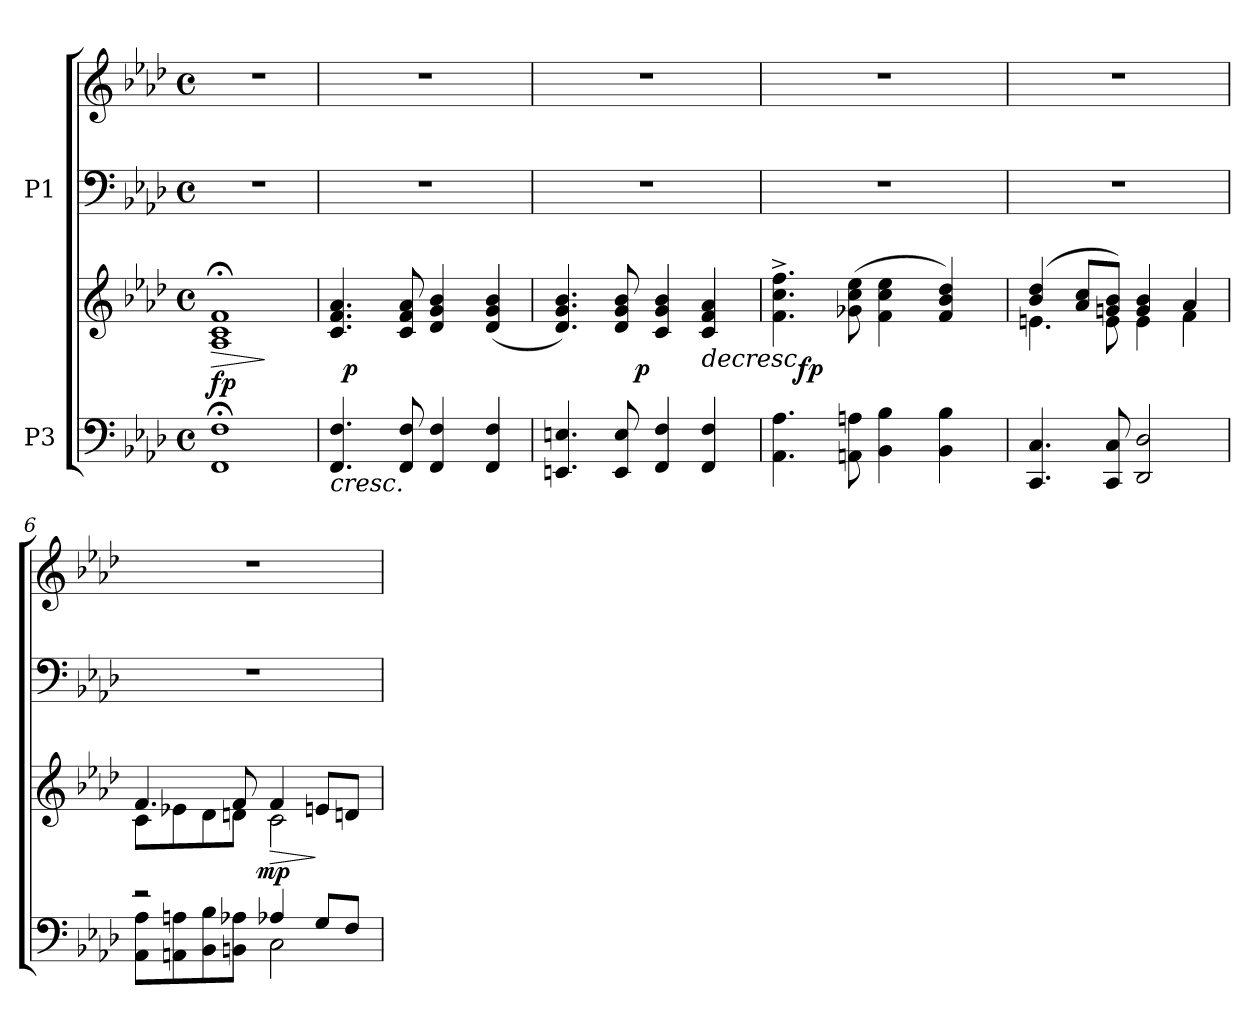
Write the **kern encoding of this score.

**kern	**kern	**dynam	**kern	**kern
*part2	*part2	*part2	*part1	*part1
*staff4	*staff3	*staff3/4	*staff2	*staff1
*I"P3	*	*	*I"P1	*
!!LO:PB:g=z
*clefF4	*clefG2	*	*clefF4	*clefG2
*k[b-e-a-d-]	*k[b-e-a-d-]	*	*k[b-e-a-d-]	*k[b-e-a-d-]
*A-:	*A-:	*	*A-:	*A-:
*M4/4	*M4/4	*	*M4/4	*M4/4
*met(c)	*met(c)	*	*met(c)	*met(c)
*MM60	*MM60	*	*MM60	*MM60
=1	=1	=1	=1	=1
!	!	!LO:HP:b	!	!
1FFi; 1Fi;	1A-i; 1ci; 1fi;	> fp	1r	1r
.	.	]	.	.
=2	=2	=2	=2	=2
!	!	!LO:HP:b=2	!	!
*^	*	*	*	*
4.FFi/ 4.Fi	32ryy	4.ci/ 4.fi 4.a-i	<	1r	1r
.	2ryy	.	p	.	.
8FFi/ 8Fi	.	8ci/ 8fi 8a-i	.	.	.
4FFi/ 4Fi	.	4d-i/ 4gi 4b-i	.	.	.
.	4...ryy	.	.	.	.
4FFi/ 4Fi	.	(4d-i/ 4gi 4b-i	.	.	.
=3	=3	=3	=3	=3	=3
4.EEni/ 4.Eni	4..ryy	4.d-i/ 4.gi 4.b-i)	.	1r	1r
8EEi/ 8Ei	.	8d-i/ 8gi 8b-i	]	.	.
.	2ryy	.	p	.	.
4FFi/ 4Fi	.	4ci/ 4gi 4b-i	.	.	.
!	!	!	!LO:HP:b	!	!
4FFi/ 4Fi	.	4ci/ 4fi 4a-i	>	.	.
.	16ryy	.	.	.	.
.	.	.	[	.	.
*v	*v	*	*	*	*
=4	=4	=4	=4	=4
*	*^	*	*	*
4.AA-i\ 4.A-i	4.fi\^ 4.cci^ 4.ffi^	16.ryy	.	1r	1r
.	.	2ryy	fp	.	.
8AAni\ 8Ani	(8g-Xi\ 8cci 8ee-i	.	.	.	.
4BB-i\ 4B-i	4fi\ 4cci 4ee-i	.	.	.	.
.	.	4ryy	.	.	.
4BB-i\ 4B-i	4fi/ 4b-i 4dd-i)	.	.	.	.
.	.	8ryy	.	.	.
.	.	32ryy	.	.	.
=5	=5	=5	=5	=5	=5
4.CCi/ 4.Ci	(4b-i/ 4dd-i	4.eni\	.	1r	1r
.	8a-i/ 8cciL	.	.	.	.
8CCi/ 8Ci	8gni/ 8b-iJ)	8ei\	.	.	.
2DD-i/ 2D-i	4gi/ 4b-i	4ei\	.	.	.
.	4a-i/	4fi\	.	.	.
=6	=6	=6	=6	=6	=6
*^	*	*	*	*	*
*	*^	*	*	*	*	*
2r	8AA-i\ 8A-iL	4...ryy	4.fi/	8ci\L	.	1r	1r
.	8AAni\ 8Ani	.	.	8e-Xi\	.	.	.
.	8BB-i\ 8B-i	.	.	8d-i\	.	.	.
.	8BBni\ 8A-XiJ	.	8fi/	8dni\J	.	.	.
.	.	2ryy	.	.	mp	.	.
!	!	!	!	!	!LO:HP:n=1:b	!	!
4A-Xi/	2Ci\	.	4fi/	2ci\	[ [ >	.	.
8Gi/L	.	.	8eni/L	.	]	.	.
8Fi/J	.	.	8dni/J	.	.	.	.
.	.	32ryy	.	.	.	.	.
*v	*v	*v	*	*	*	*	*
*	*v	*v	*	*	*
=	=	=	=	=
*-	*-	*-	*-	*-
